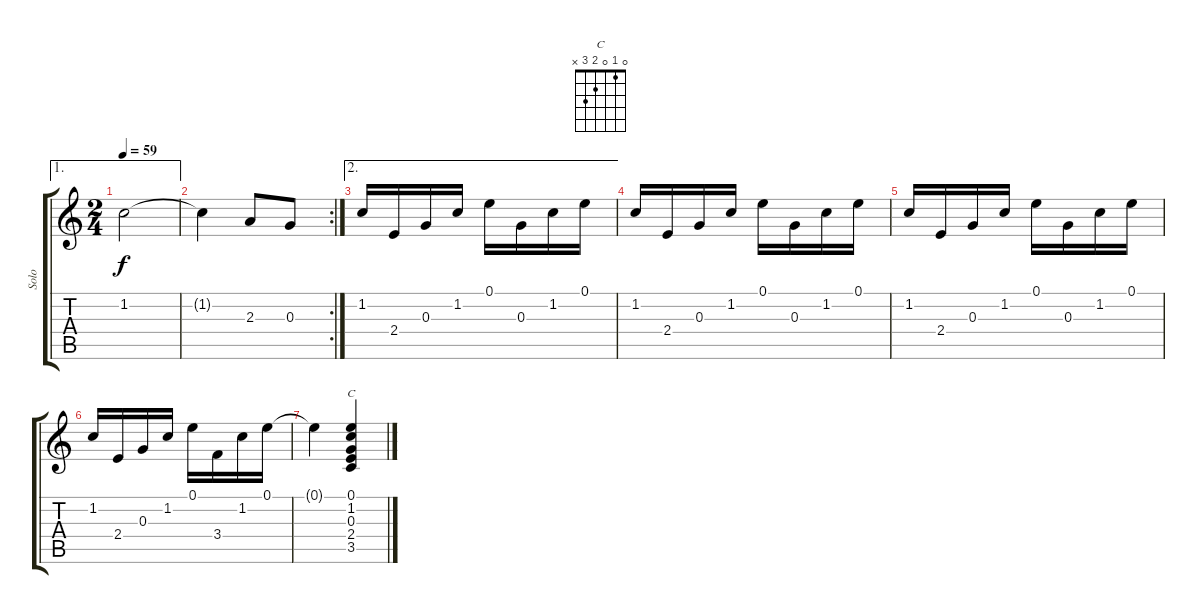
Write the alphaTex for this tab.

\track ("Solo" "Solo") {instrument acousticguitarsteel}
\staff {score tabs}
\tuning (E4 B3 G3 D3 A2 E2) {hide}
\chord ("C" 0 1 0 2 3 x)
\ae 1
\ts (2 4)
\tempo 59
\clef g2
\ks c
1.2.2{dy f} |
\rc 2
1.2{t}.4 2.3.8 0.3.8 |
\ae 2
1.2.16 2.4.16 0.3.16 1.2.16 0.1.16 0.3.16 1.2.16 0.1.16 |
1.2.16 2.4.16 0.3.16 1.2.16 0.1.16 0.3.16 1.2.16 0.1.16 |
1.2.16 2.4.16 0.3.16 1.2.16 0.1.16 0.3.16 1.2.16 0.1.16 |
1.2.16 2.4.16 0.3.16 1.2.16 0.1.16 3.4.16 1.2.16 0.1.16 |
0.1{t}.4 (0.1 1.2 0.3 2.4 3.5).4{ch "C"}
